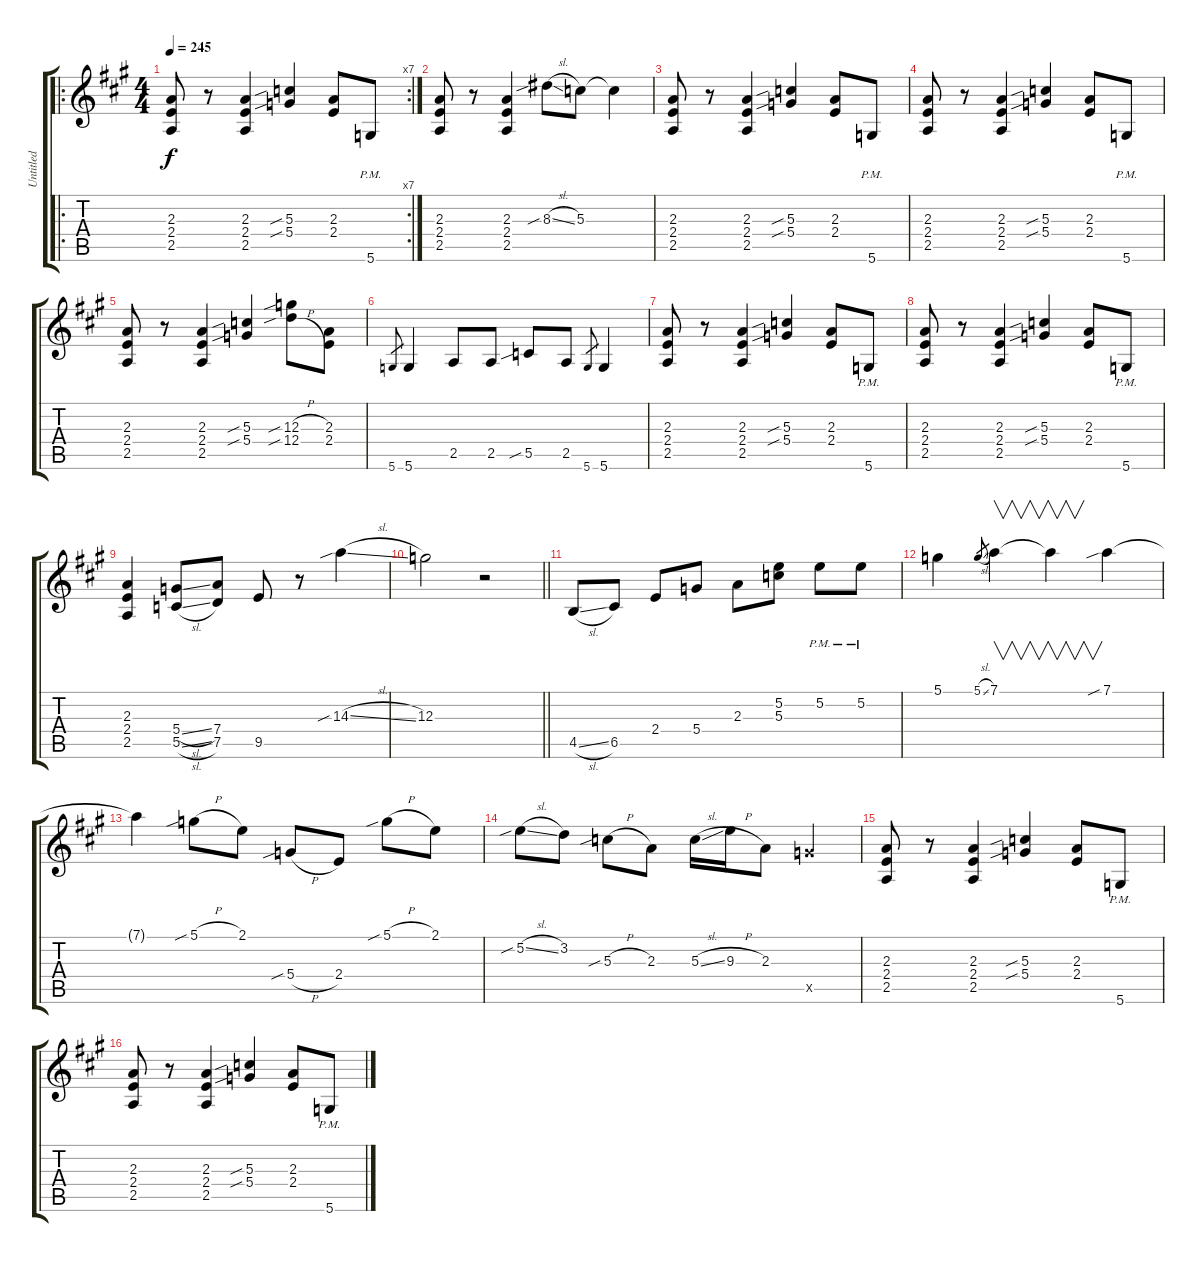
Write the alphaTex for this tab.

\track ("Untitled" "Untitled") {instrument overdrivenguitar}
\staff {score tabs}
\tuning (D4 B3 G3 D3 G2 D2) {hide}
\ro
\rc 7
\ts (4 4)
\tempo 245
\clef g2
\ks a
(2.3 2.4 2.5).8{dy f instrument overdrivenguitar} r.8 (2.3 2.4 2.5).4 (5.3{sib} 5.4{sib}).4 (2.3 2.4).8 5.6{pm}.8 |
(2.3 2.4 2.5).8 r.8 (2.3 2.4 2.5).4 8.3{sib sl}.8 5.3.8 5.3{t}.4 |
(2.3 2.4 2.5).8 r.8 (2.3 2.4 2.5).4 (5.3{sib} 5.4{sib}).4 (2.3 2.4).8 5.6{pm}.8 |
(2.3 2.4 2.5).8 r.8 (2.3 2.4 2.5).4 (5.3{sib} 5.4{sib}).4 (2.3 2.4).8 5.6{pm}.8 |
(2.3 2.4 2.5).8 r.8 (2.3 2.4 2.5).4 (5.3{sib} 5.4{sib}).4 (12.3{sib h} 12.4{sib h}).8 (2.3 2.4).8 |
5.6.8{gr} 5.6.4 2.5.8 2.5.8 5.5{sib}.8 2.5.8 5.6.8{gr} 5.6.4 |
(2.3 2.4 2.5).8 r.8 (2.3 2.4 2.5).4 (5.3{sib} 5.4{sib}).4 (2.3 2.4).8 5.6{pm}.8 |
(2.3 2.4 2.5).8 r.8 (2.3 2.4 2.5).4 (5.3{sib} 5.4{sib}).4 (2.3 2.4).8 5.6{pm}.8 |
(2.3 2.4 2.5).4 (5.4{sl} 5.5{sl}).8 (7.4 7.5).8 9.5.8 r.8 14.3{sib sl}.4 |
\barLineRight lightlight
12.3.2 r.2 |
4.5{sl}.8 6.5.8 2.4.8 5.4.8 2.3.8 (5.2 5.3).8 5.2{pm}.8 5.2{pm}.8 |
5.1.4 5.1{sl}.8{gr} 7.1.4{v} 7.1{t}.4{v} 7.1{sib}.4 |
7.1{t}.4 5.1{sib h}.8 2.1.8 5.4{sib h}.8 2.4.8 5.1{sib h}.8 2.1.8 |
5.2{sib sl}.8 3.2.8 5.3{sib h}.8 2.3.8 5.3{sl}.16 9.3{h}.16 2.3.8 12.5{x}.4 |
(2.3 2.4 2.5).8 r.8 (2.3 2.4 2.5).4 (5.3{sib} 5.4{sib}).4 (2.3 2.4).8 5.6{pm}.8 |
(2.3 2.4 2.5).8 r.8 (2.3 2.4 2.5).4 (5.3{sib} 5.4{sib}).4 (2.3 2.4).8 5.6{pm}.8
